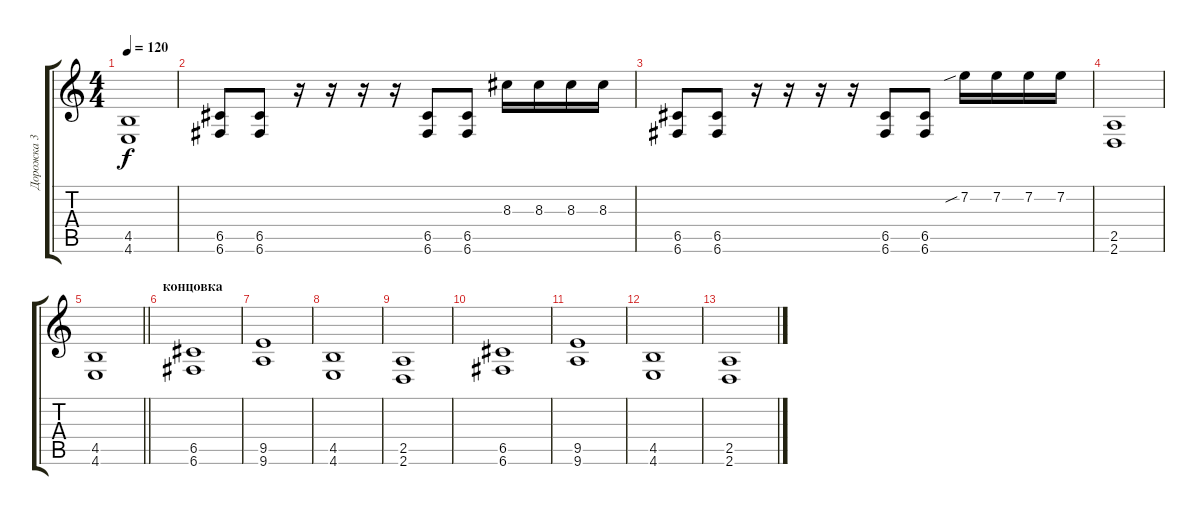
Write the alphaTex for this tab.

\track ("Дорожка 3" "Дорожка 3") {instrument overdrivenguitar}
\staff {score tabs}
\tuning (D4 A3 F3 C3 G2 C2) {hide}
\ts (4 4)
\tempo 120
\clef g2
\ks c
(4.5 4.6).1{dy f} |
(6.5 6.6).8{instrument distortionguitar} (6.5 6.6).8 r.16 r.16 r.16 r.16 (6.5 6.6).8 (6.5 6.6).8 8.3.16 8.3.16 8.3.16 8.3.16 |
(6.5 6.6).8{instrument distortionguitar} (6.5 6.6).8 r.16 r.16 r.16 r.16 (6.5 6.6).8 (6.5 6.6).8 7.2{sib}.16 7.2.16 7.2.16 7.2.16 |
(2.5 2.6).1 |
\barLineRight lightlight
(4.5 4.6).1 |
\section ("" "концовка")
(6.5 6.6).1 |
(9.5 9.6).1 |
(4.5 4.6).1 |
(2.5 2.6).1 |
(6.5 6.6).1 |
(9.5 9.6).1 |
(4.5 4.6).1 |
(2.5 2.6).1
